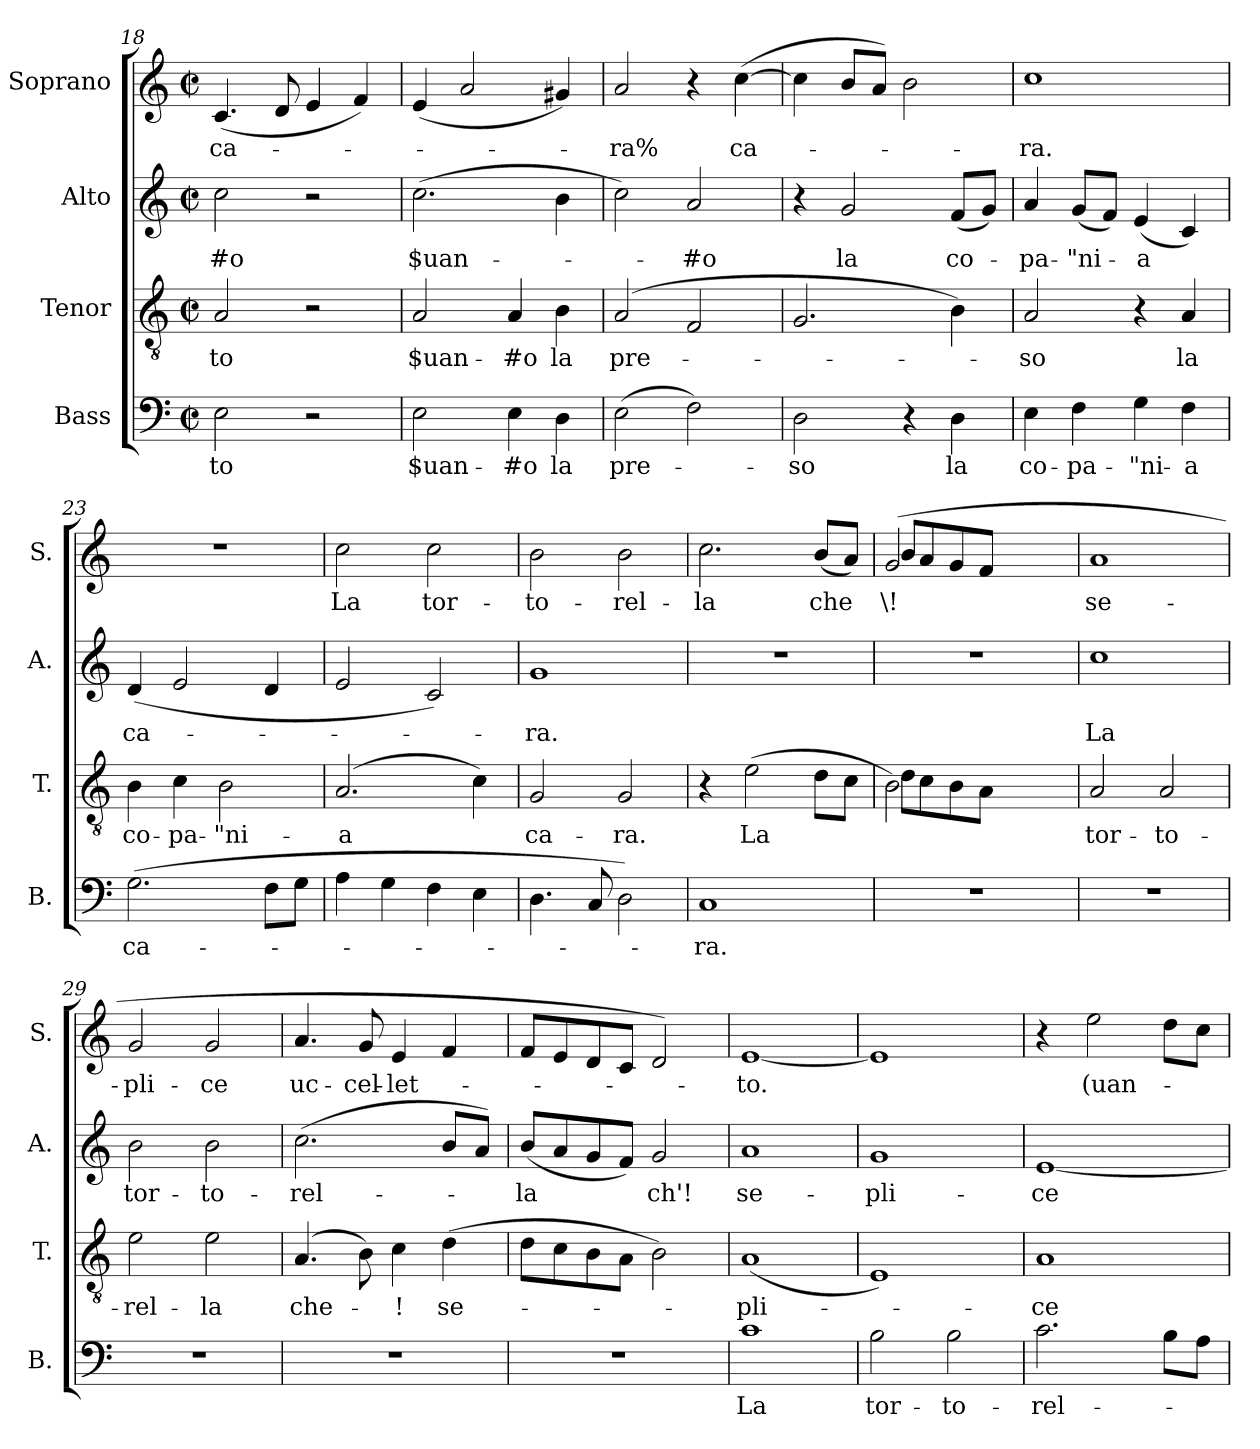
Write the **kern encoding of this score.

**kern	**text	**kern	**text	**kern	**text	**kern	**text
*part4	*part4	*part3	*part3	*part2	*part2	*part1	*part1
*staff4	*staff4	*staff3	*staff3	*staff2	*staff2	*staff1	*staff1
*I"Bass	*	*I"Tenor	*	*I"Alto	*	*I"Soprano	*
*I'B.	*	*I'T.	*	*I'A.	*	*I'S.	*
*clefF4	*	*clefGv2	*	*clefG2	*	*clefG2	*
*k[]	*	*k[]	*	*k[]	*	*k[]	*
*C:	*	*C:	*	*C:	*	*C:	*
*M2/2	*	*M2/2	*	*M2/2	*	*M2/2	*
*met(c|)	*	*met(c|)	*	*met(c|)	*	*met(c|)	*
=18	=18	=18	=18	=18	=18	=18	=18
!	!LO:LY:b	!	!LO:LY:b	!	!LO:LY:b	!	!LO:LY:b
2E\	-to	2A/	-to	2cc\	-#o	(4.c/	ca-
.	.	.	.	.	.	8d/	.
2r	.	2r	.	2r	.	4e/	.
.	.	.	.	.	.	4f/)	.
!!LO:LB:g=z
=19	=19	=19	=19	=19	=19	=19	=19
!	!LO:LY:b	!	!LO:LY:b	!	!LO:LY:b	!	!
2E\	$uan-	2A/	$uan-	(>2.cc\	$uan-	(>4e/	.
.	.	.	.	.	.	2a/	.
!	!LO:LY:b	!	!LO:LY:b	!	!	!	!
4E\	-#o	4A/	-#o	.	.	.	.
!	!LO:LY:b	!	!LO:LY:b	!	!	!	!
4D\	la	4B\	la	4b\	.	4g#X/)	.
=20	=20	=20	=20	=20	=20	=20	=20
!	!LO:LY:b	!	!LO:LY:b	!	!	!	!LO:LY:b
(>2E\	pre-	(2A/	pre-	2cc\)	.	2a/	-ra%
!	!	!	!	!	!LO:LY:b	!	!
2F\)	.	2F/	.	2a/	-#o	4r	.
!	!	!	!	!	!	!	!LO:LY:b
.	.	.	.	.	.	(>[>4cc\	ca-
=21	=21	=21	=21	=21	=21	=21	=21
!	!LO:LY:b	!	!	!	!	!	!
2D\	-so	2.G/	.	4r	.	4cc\]	.
!	!	!	!	!	!LO:LY:b	!	!
.	.	.	.	2g/	la	8b/L	.
.	.	.	.	.	.	8a/J)	.
4r	.	.	.	.	.	2b\	.
!	!LO:LY:b	!	!	!	!LO:LY:b	!	!
4D\	la	4B\)	.	(<8f/L	co-	.	.
.	.	.	.	8g/J)	.	.	.
=22	=22	=22	=22	=22	=22	=22	=22
!	!LO:LY:b:rj	!	!LO:LY:b	!	!LO:LY:b	!	!LO:LY:b
4E\	co-	2A/	-so	4a/	-pa-	1cc	-ra.
!	!LO:LY:b	!	!	!	!LO:LY:b	!	!
4F\	-pa-	.	.	(<8g/L	-"ni-	.	.
.	.	.	.	8f/J)	.	.	.
!	!LO:LY:b	!	!	!	!LO:LY:b	!	!
4G\	-"ni-	4r	.	(<4e/	-a	.	.
!	!LO:LY:b	!	!LO:LY:b	!	!	!	!
4F\	-a	4A/	la	4c/)	.	.	.
=23	=23	=23	=23	=23	=23	=23	=23
!	!LO:LY:b	!	!LO:LY:b:rj	!	!LO:LY:b	!	!
(>2.G\	ca-	4B\	co-	(4d/	ca-	1r	.
!	!	!	!LO:LY:b	!	!	!	!
.	.	4c\	-pa-	2e/	.	.	.
!	!	!	!LO:LY:b	!	!	!	!
.	.	2B\	-"ni-	.	.	.	.
8F\L	.	.	.	4d/	.	.	.
8G\J	.	.	.	.	.	.	.
=24	=24	=24	=24	=24	=24	=24	=24
!	!	!	!LO:LY:b	!	!	!	!LO:LY:b
4A\	.	(2.A/	-a	2e/	.	2cc\	La
4G\	.	.	.	.	.	.	.
!	!	!	!	!	!	!	!LO:LY:b
4F\	.	.	.	2c/)	.	2cc\	tor-
4E\	.	4c\)	.	.	.	.	.
=25	=25	=25	=25	=25	=25	=25	=25
!	!	!	!LO:LY:b	!	!LO:LY:b	!	!LO:LY:b
4.D\	.	2G/	ca-	1g	-ra.	2b\	-to-
8C/	.	.	.	.	.	.	.
!	!	!	!LO:LY:b	!	!	!	!LO:LY:b
2D\)	.	2G/	-ra.	.	.	2b\	-rel-
=26	=26	=26	=26	=26	=26	=26	=26
!	!LO:LY:b	!	!	!	!	!	!LO:LY:b
1C	-ra.	4r	.	1r	.	2.cc\	-la
!	!	!	!LO:LY:b	!	!	!	!
.	.	(>2e\	La	.	.	.	.
!	!	!	!	!	!	!	!LO:LY:b
.	.	8d\L	.	.	.	(<8b/L	che
.	.	8c\J	.	.	.	8a/J)	.
=27	=27	=27	=27	=27	=27	=27	=27
!LO:N:vis=1	!	!	!	!LO:N:vis=1	!	!	!LO:LY:b
*	*	*^	*	*	*	*^	*
1r	.	2B\)	8d\L	.	1r	.	(2g/	(<8b/L	\!
.	.	.	8c\	.	.	.	.	8a/	.
.	.	.	8B\	.	.	.	.	8g/	.
.	.	.	8A\J	.	.	.	.	8f/J	.
.	.	2ryy	2ryy	.	.	.	2ryy	2ryy	.
!!LO:PB:g=z
=28	=28	=28	=28	=28	=28	=28	=28	=28	=28
!	!	!	!	!LO:LY:b	!	!LO:LY:b	!	!	!LO:LY:b:rj
*	*	*v	*v	*	*	*	*v	*v	*
1r	.	2A/	tor-	1cc	La	1a	se-
!	!	!	!LO:LY:b	!	!	!	!
.	.	2A/	-to-	.	.	.	.
=29	=29	=29	=29	=29	=29	=29	=29
!	!	!	!LO:LY:b	!	!LO:LY:b	!	!LO:LY:b
1r	.	2e\	-rel-	2b\	tor-	2g/	-pli-
!	!	!	!LO:LY:b	!	!LO:LY:b	!	!LO:LY:b
.	.	2e\	-la	2b\	-to-	2g/	-ce
=30	=30	=30	=30	=30	=30	=30	=30
!	!	!	!LO:LY:b	!	!LO:LY:b	!	!LO:LY:b
1r	.	(4.A/	che-	(>2.cc\	-rel-	4.a/	uc-
!	!	!	!	!	!	!	!LO:LY:b
.	.	8B\)	.	.	.	8g/	-cel-
!	!	!	!LO:LY:b	!	!	!	!LO:LY:b
.	.	4c\	-!	.	.	4e/	-let-
!	!	!	!LO:LY:b	!	!	!	!
.	.	(>4d\	se-	8b/L	.	4f/	.
.	.	.	.	8a/J)	.	.	.
=31	=31	=31	=31	=31	=31	=31	=31
!	!	!	!	!	!LO:LY:b	!	!
1r	.	8d\L	.	(<8b/L	-la	8f/L	.
.	.	8c\	.	8a/	.	8e/	.
.	.	8B\	.	8g/	.	8d/	.
.	.	8A\J	.	8f/J)	.	8c/J	.
!	!	!	!	!	!LO:LY:b	!	!
.	.	2B\)	.	2g/	ch'!	2d/)	.
=32	=32	=32	=32	=32	=32	=32	=32
!	!LO:LY:b	!	!LO:LY:b	!	!LO:LY:b:rj	!	!LO:LY:b
1c	La	(<1A	-pli-	1a	se-	[<1e	-to.
=33	=33	=33	=33	=33	=33	=33	=33
!	!LO:LY:b	!	!	!	!LO:LY:b	!	!
2B\	tor-	1E)	.	1g	-pli-	1e]	.
!	!LO:LY:b	!	!	!	!	!	!
2B\	-to-	.	.	.	.	.	.
=34	=34	=34	=34	=34	=34	=34	=34
!	!LO:LY:b	!	!LO:LY:b	!	!LO:LY:b	!	!
2.c\	-rel-	1A	-ce	[<1e	-ce	4r	.
!	!	!	!	!	!	!	!LO:LY:b
.	.	.	.	.	.	2ee\	(uan-
8B\L	.	.	.	.	.	8dd\L	.
8A\J	.	.	.	.	.	8cc\J	.
=	=	=	=	=	=	=	=
*-	*-	*-	*-	*-	*-	*-	*-
